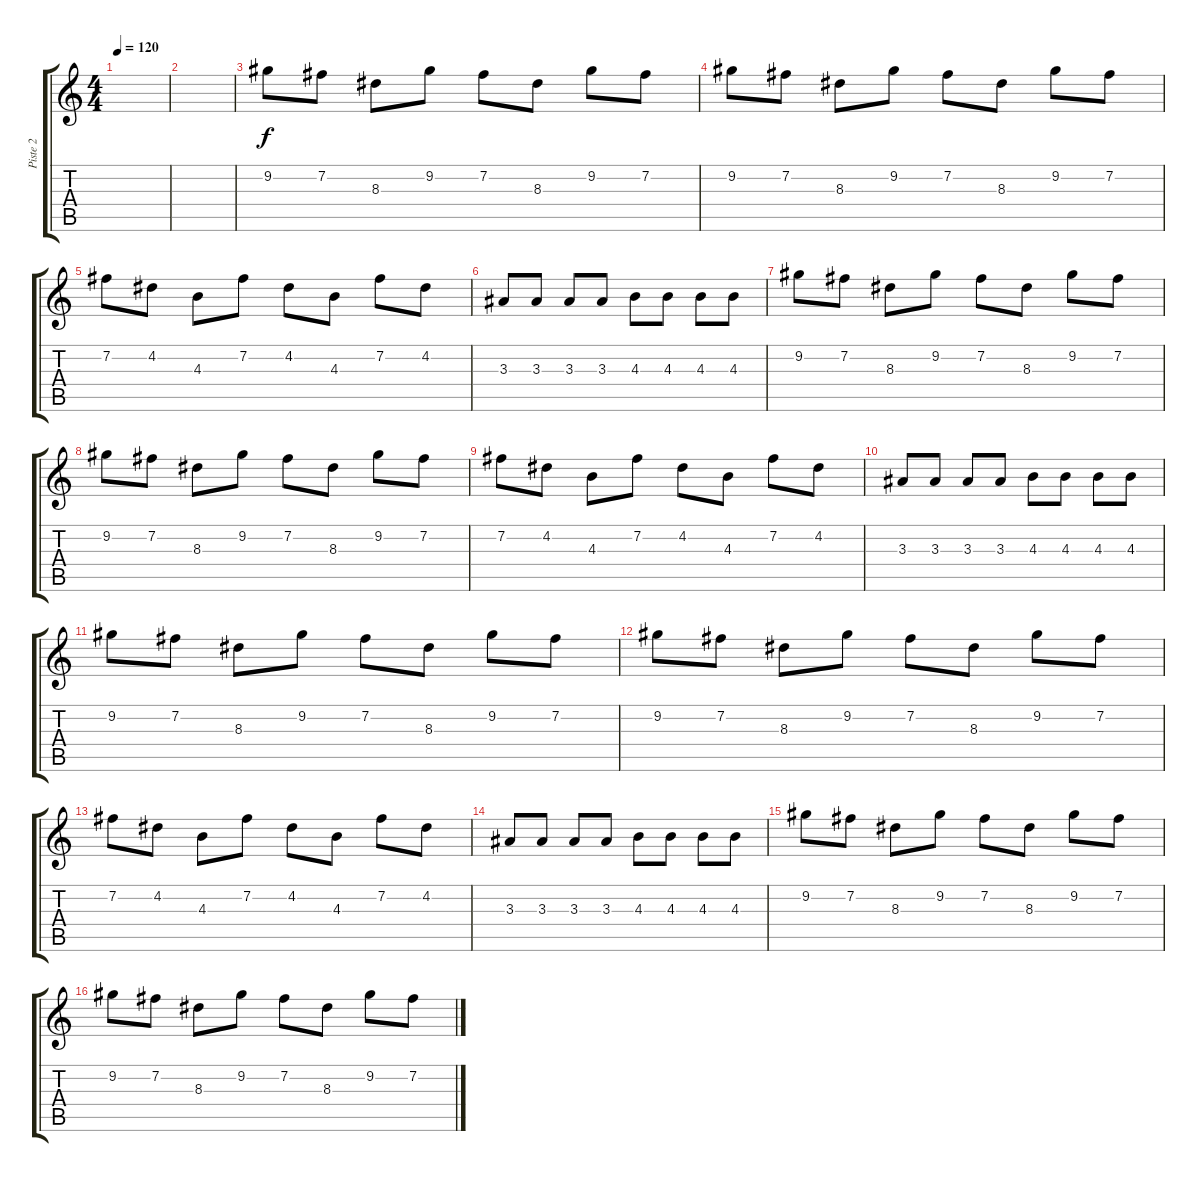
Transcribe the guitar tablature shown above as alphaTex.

\track ("Piste 2" "Piste 2") {instrument electricguitarclean}
\staff {score tabs}
\tuning (E4 B3 G3 D3 A2 E2) {hide}
\ts (4 4)
\tempo 120
\clef g2
\ks c
|
|
9.2.8 7.2.8 8.3.8 9.2.8 7.2.8 8.3.8 9.2.8 7.2.8 |
9.2.8 7.2.8 8.3.8 9.2.8 7.2.8 8.3.8 9.2.8 7.2.8 |
7.2.8 4.2.8 4.3.8 7.2.8 4.2.8 4.3.8 7.2.8 4.2.8 |
3.3.8 3.3.8 3.3.8 3.3.8 4.3.8 4.3.8 4.3.8 4.3.8 |
9.2.8 7.2.8 8.3.8 9.2.8 7.2.8 8.3.8 9.2.8 7.2.8 |
9.2.8 7.2.8 8.3.8 9.2.8 7.2.8 8.3.8 9.2.8 7.2.8 |
7.2.8 4.2.8 4.3.8 7.2.8 4.2.8 4.3.8 7.2.8 4.2.8 |
3.3.8 3.3.8 3.3.8 3.3.8 4.3.8 4.3.8 4.3.8 4.3.8 |
9.2.8 7.2.8 8.3.8 9.2.8 7.2.8 8.3.8 9.2.8 7.2.8 |
9.2.8 7.2.8 8.3.8 9.2.8 7.2.8 8.3.8 9.2.8 7.2.8 |
7.2.8 4.2.8 4.3.8 7.2.8 4.2.8 4.3.8 7.2.8 4.2.8 |
3.3.8 3.3.8 3.3.8 3.3.8 4.3.8 4.3.8 4.3.8 4.3.8 |
9.2.8 7.2.8 8.3.8 9.2.8 7.2.8 8.3.8 9.2.8 7.2.8 |
9.2.8 7.2.8 8.3.8 9.2.8 7.2.8 8.3.8 9.2.8 7.2.8
